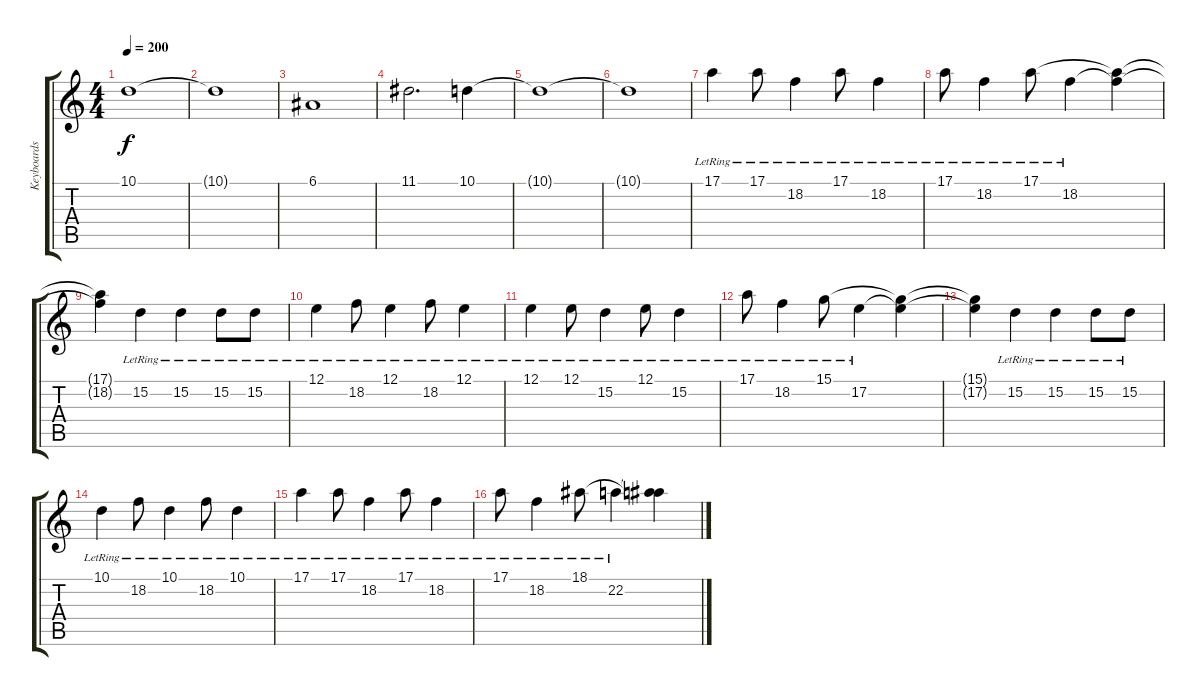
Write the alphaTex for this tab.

\track ("Keyboards (James)" "Keyboards ") {instrument stringensemble1}
\staff {score tabs}
\tuning (E4 B3 G3 D3 A2 D2) {hide}
\ts (4 4)
\tempo 200
\clef g2
\ks c
10.1.1{dy f} |
10.1{t}.1 |
6.1.1 |
11.1.2{d} 10.1.4 |
10.1{t}.1 |
10.1{t}.1 |
17.1{lr}.4{volume 12 instrument acousticgrandpiano} 17.1{lr}.8 18.2{lr}.4 17.1{lr}.8 18.2{lr}.4 |
17.1{lr}.8 18.2{lr}.4 17.1{lr}.8 18.2{lr}.4 (17.1{t} 18.2{t}).4 |
(17.1{t} 18.2{t}).4 15.2{lr}.4 15.2{lr}.4 15.2{lr}.8 15.2{lr}.8 |
12.1{lr}.4 18.2{lr}.8 12.1{lr}.4 18.2{lr}.8 12.1{lr}.4 |
12.1{lr}.4 12.1{lr}.8 15.2{lr}.4 12.1{lr}.8 15.2{lr}.4 |
17.1{lr}.8 18.2{lr}.4 15.1{lr}.8 17.2{lr}.4 (15.1{t} 17.2{t}).4 |
(15.1{t} 17.2{t}).4 15.2{lr}.4 15.2{lr}.4 15.2{lr}.8 15.2{lr}.8 |
10.1{lr}.4 18.2{lr}.8 10.1{lr}.4 18.2{lr}.8 10.1{lr}.4 |
17.1{lr}.4 17.1{lr}.8 18.2{lr}.4 17.1{lr}.8 18.2{lr}.4 |
17.1{lr}.8 18.2{lr}.4 18.1{lr}.8 22.2{lr}.4 (18.1{t} 22.2{t}).4
